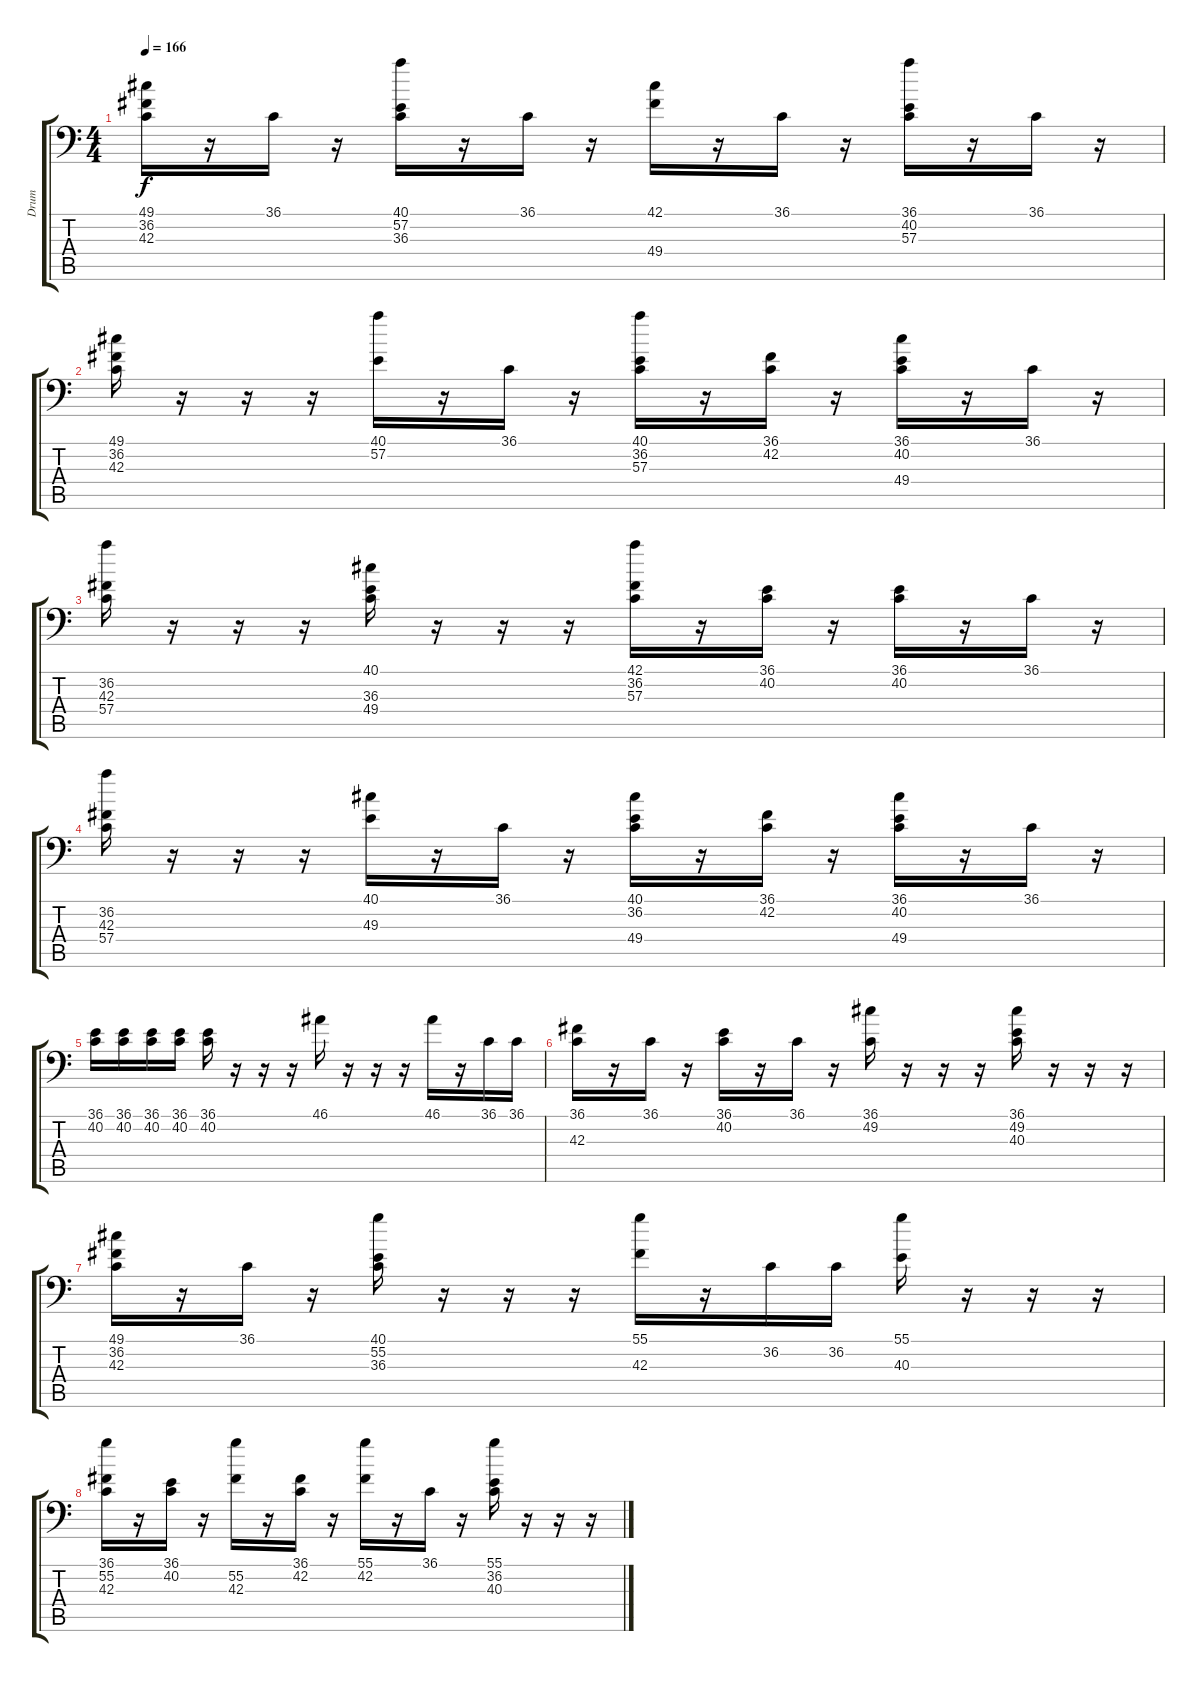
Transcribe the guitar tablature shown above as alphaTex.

\track ("Drum" "Drum") {instrument acousticgrandpiano}
\staff {score tabs}
\tuning (C-1 C-1 C-1 C-1 C-1 C-1) {hide}
\ts (4 4)
\tempo 166
\clef f4
\ks c
(49.1 36.2 42.3).16{dy f} r.16 36.1.16 r.16 (40.1 57.2 36.3).16 r.16 36.1.16 r.16 (42.1 49.4).16 r.16 36.1.16 r.16 (36.1 40.2 57.3).16 r.16 36.1.16 r.16 |
(49.1 36.2 42.3).16 r.16 r.16 r.16 (40.1 57.2).16 r.16 36.1.16 r.16 (40.1 36.2 57.3).16 r.16 (36.1 42.2).16 r.16 (36.1 40.2 49.4).16 r.16 36.1.16 r.16 |
(36.2 42.3 57.4).16 r.16 r.16 r.16 (40.1 36.3 49.4).16 r.16 r.16 r.16 (42.1 36.2 57.3).16 r.16 (36.1 40.2).16 r.16 (36.1 40.2).16 r.16 36.1.16 r.16 |
(36.2 42.3 57.4).16 r.16 r.16 r.16 (40.1 49.3).16 r.16 36.1.16 r.16 (40.1 36.2 49.4).16 r.16 (36.1 42.2).16 r.16 (36.1 40.2 49.4).16 r.16 36.1.16 r.16 |
(36.1 40.2).16 (36.1 40.2).16 (36.1 40.2).16 (36.1 40.2).16 (36.1 40.2).16 r.16 r.16 r.16 46.1.16 r.16 r.16 r.16 46.1.16 r.16 36.1.16 36.1.16 |
(36.1 42.3).16 r.16 36.1.16 r.16 (36.1 40.2).16 r.16 36.1.16 r.16 (36.1 49.2).16 r.16 r.16 r.16 (36.1 49.2 40.3).16 r.16 r.16 r.16 |
(49.1 36.2 42.3).16 r.16 36.1.16 r.16 (40.1 55.2 36.3).16 r.16 r.16 r.16 (55.1 42.3).16 r.16 36.2.16 36.2.16 (55.1 40.3).16 r.16 r.16 r.16 |
(36.1 55.2 42.3).16 r.16 (36.1 40.2).16 r.16 (55.2 42.3).16 r.16 (36.1 42.2).16 r.16 (55.1 42.2).16 r.16 36.1.16 r.16 (55.1 36.2 40.3).16 r.16 r.16 r.16
